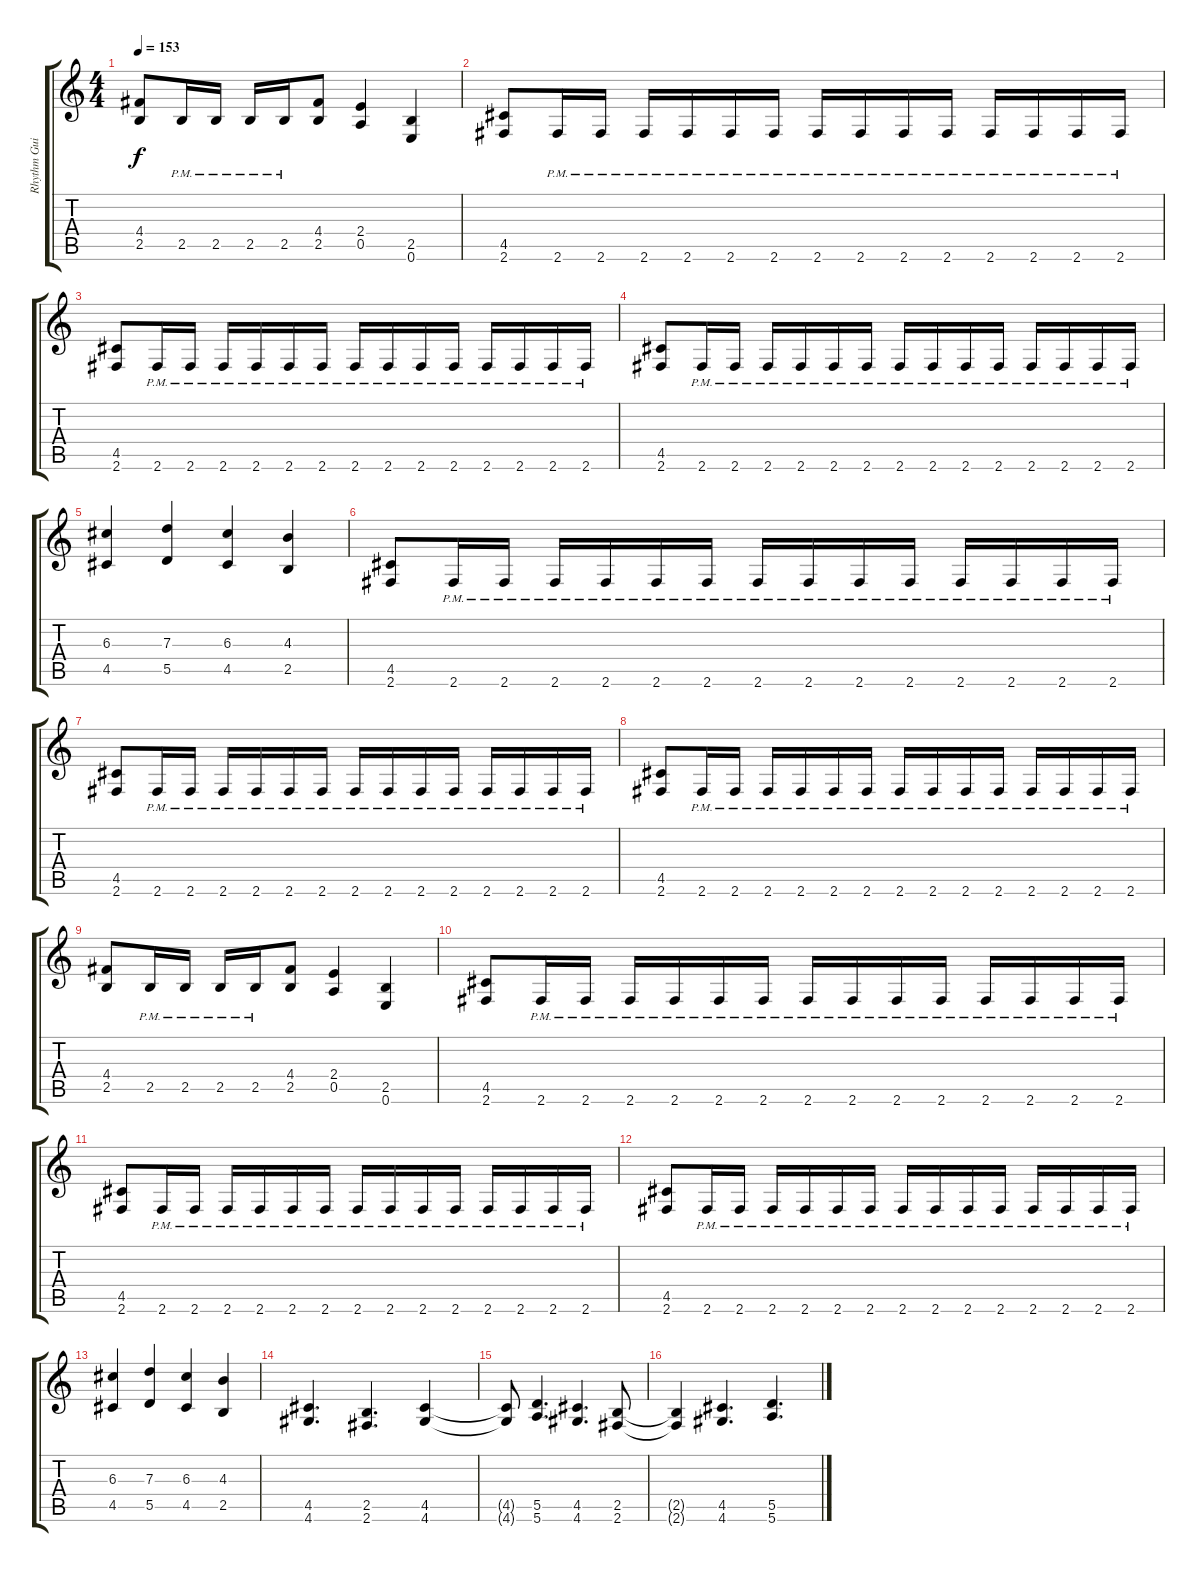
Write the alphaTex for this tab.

\track ("Rhythm Guitar II" "Rhythm Gui") {instrument overdrivenguitar}
\staff {score tabs}
\tuning (E4 B3 G3 D3 A2 E2) {hide}
\ts (4 4)
\tempo 153
\clef g2
\ks c
(4.4 2.5).8{dy f} 2.5{pm}.16 2.5{pm}.16 2.5{pm}.16 2.5{pm}.16 (4.4 2.5).8 (2.4 0.5).4 (2.5 0.6).4 |
(4.5 2.6).8 2.6{pm}.16 2.6{pm}.16 2.6{pm}.16 2.6{pm}.16 2.6{pm}.16 2.6{pm}.16 2.6{pm}.16 2.6{pm}.16 2.6{pm}.16 2.6{pm}.16 2.6{pm}.16 2.6{pm}.16 2.6{pm}.16 2.6{pm}.16 |
(4.5 2.6).8 2.6{pm}.16 2.6{pm}.16 2.6{pm}.16 2.6{pm}.16 2.6{pm}.16 2.6{pm}.16 2.6{pm}.16 2.6{pm}.16 2.6{pm}.16 2.6{pm}.16 2.6{pm}.16 2.6{pm}.16 2.6{pm}.16 2.6{pm}.16 |
(4.5 2.6).8 2.6{pm}.16 2.6{pm}.16 2.6{pm}.16 2.6{pm}.16 2.6{pm}.16 2.6{pm}.16 2.6{pm}.16 2.6{pm}.16 2.6{pm}.16 2.6{pm}.16 2.6{pm}.16 2.6{pm}.16 2.6{pm}.16 2.6{pm}.16 |
(6.3 4.5).4 (7.3 5.5).4 (6.3 4.5).4 (4.3 2.5).4 |
(4.5 2.6).8 2.6{pm}.16 2.6{pm}.16 2.6{pm}.16 2.6{pm}.16 2.6{pm}.16 2.6{pm}.16 2.6{pm}.16 2.6{pm}.16 2.6{pm}.16 2.6{pm}.16 2.6{pm}.16 2.6{pm}.16 2.6{pm}.16 2.6{pm}.16 |
(4.5 2.6).8 2.6{pm}.16 2.6{pm}.16 2.6{pm}.16 2.6{pm}.16 2.6{pm}.16 2.6{pm}.16 2.6{pm}.16 2.6{pm}.16 2.6{pm}.16 2.6{pm}.16 2.6{pm}.16 2.6{pm}.16 2.6{pm}.16 2.6{pm}.16 |
(4.5 2.6).8 2.6{pm}.16 2.6{pm}.16 2.6{pm}.16 2.6{pm}.16 2.6{pm}.16 2.6{pm}.16 2.6{pm}.16 2.6{pm}.16 2.6{pm}.16 2.6{pm}.16 2.6{pm}.16 2.6{pm}.16 2.6{pm}.16 2.6{pm}.16 |
(4.4 2.5).8 2.5{pm}.16 2.5{pm}.16 2.5{pm}.16 2.5{pm}.16 (4.4 2.5).8 (2.4 0.5).4 (2.5 0.6).4 |
(4.5 2.6).8 2.6{pm}.16 2.6{pm}.16 2.6{pm}.16 2.6{pm}.16 2.6{pm}.16 2.6{pm}.16 2.6{pm}.16 2.6{pm}.16 2.6{pm}.16 2.6{pm}.16 2.6{pm}.16 2.6{pm}.16 2.6{pm}.16 2.6{pm}.16 |
(4.5 2.6).8 2.6{pm}.16 2.6{pm}.16 2.6{pm}.16 2.6{pm}.16 2.6{pm}.16 2.6{pm}.16 2.6{pm}.16 2.6{pm}.16 2.6{pm}.16 2.6{pm}.16 2.6{pm}.16 2.6{pm}.16 2.6{pm}.16 2.6{pm}.16 |
(4.5 2.6).8 2.6{pm}.16 2.6{pm}.16 2.6{pm}.16 2.6{pm}.16 2.6{pm}.16 2.6{pm}.16 2.6{pm}.16 2.6{pm}.16 2.6{pm}.16 2.6{pm}.16 2.6{pm}.16 2.6{pm}.16 2.6{pm}.16 2.6{pm}.16 |
(6.3 4.5).4 (7.3 5.5).4 (6.3 4.5).4 (4.3 2.5).4 |
(4.5 4.6).4{d} (2.5 2.6).4{d} (4.5 4.6).4 |
(4.5{t} 4.6{t}).8 (5.5 5.6).4{d} (4.5 4.6).4{d} (2.5 2.6).8 |
(2.5{t} 2.6{t}).4 (4.5 4.6).4{d} (5.5 5.6).4{d}
